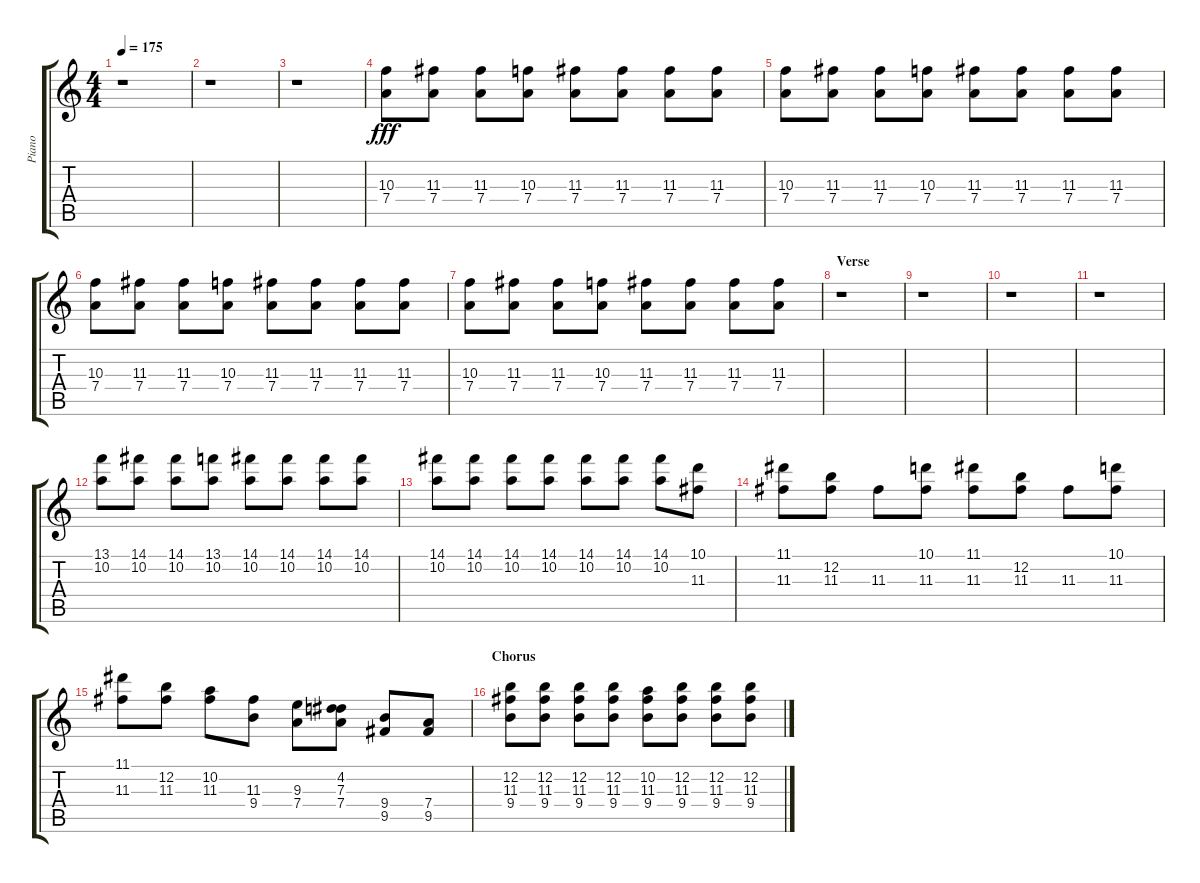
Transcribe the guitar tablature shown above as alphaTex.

\track ("Piano" "Piano") {instrument acousticgrandpiano}
\staff {score tabs}
\tuning (E5 B4 G4 D4 A3 E3) {hide}
\ts (4 4)
\tempo 175
\clef g2
\ks c
r.1{dy fff} |
r.1 |
r.1 |
(10.3 7.4).8 (11.3 7.4).8 (11.3 7.4).8 (10.3 7.4).8 (11.3 7.4).8 (11.3 7.4).8 (11.3 7.4).8 (11.3 7.4).8 |
(10.3 7.4).8 (11.3 7.4).8 (11.3 7.4).8 (10.3 7.4).8 (11.3 7.4).8 (11.3 7.4).8 (11.3 7.4).8 (11.3 7.4).8 |
(10.3 7.4).8 (11.3 7.4).8 (11.3 7.4).8 (10.3 7.4).8 (11.3 7.4).8 (11.3 7.4).8 (11.3 7.4).8 (11.3 7.4).8 |
(10.3 7.4).8 (11.3 7.4).8 (11.3 7.4).8 (10.3 7.4).8 (11.3 7.4).8 (11.3 7.4).8 (11.3 7.4).8 (11.3 7.4).8 |
\section ("" "Verse")
r.1 |
r.1 |
r.1 |
r.1 |
(13.1 10.2).8 (14.1 10.2).8 (14.1 10.2).8 (13.1 10.2).8 (14.1 10.2).8 (14.1 10.2).8 (14.1 10.2).8 (14.1 10.2).8 |
(14.1 10.2).8 (14.1 10.2).8 (14.1 10.2).8 (14.1 10.2).8 (14.1 10.2).8 (14.1 10.2).8 (14.1 10.2).8 (10.1 11.3).8 |
(11.1 11.3).8 (12.2 11.3).8 11.3.8 (10.1 11.3).8 (11.1 11.3).8 (12.2 11.3).8 11.3.8 (10.1 11.3).8 |
(11.1 11.3).8 (12.2 11.3).8 (10.2 11.3).8 (11.3 9.4).8 (9.3 7.4).8 (4.2 7.3 7.4).8 (9.4 9.5).8 (7.4 9.5).8 |
\section ("" "Chorus")
(12.2 11.3 9.4).8 (12.2 11.3 9.4).8 (12.2 11.3 9.4).8 (12.2 11.3 9.4).8 (10.2 11.3 9.4).8 (12.2 11.3 9.4).8 (12.2 11.3 9.4).8 (12.2 11.3 9.4).8
